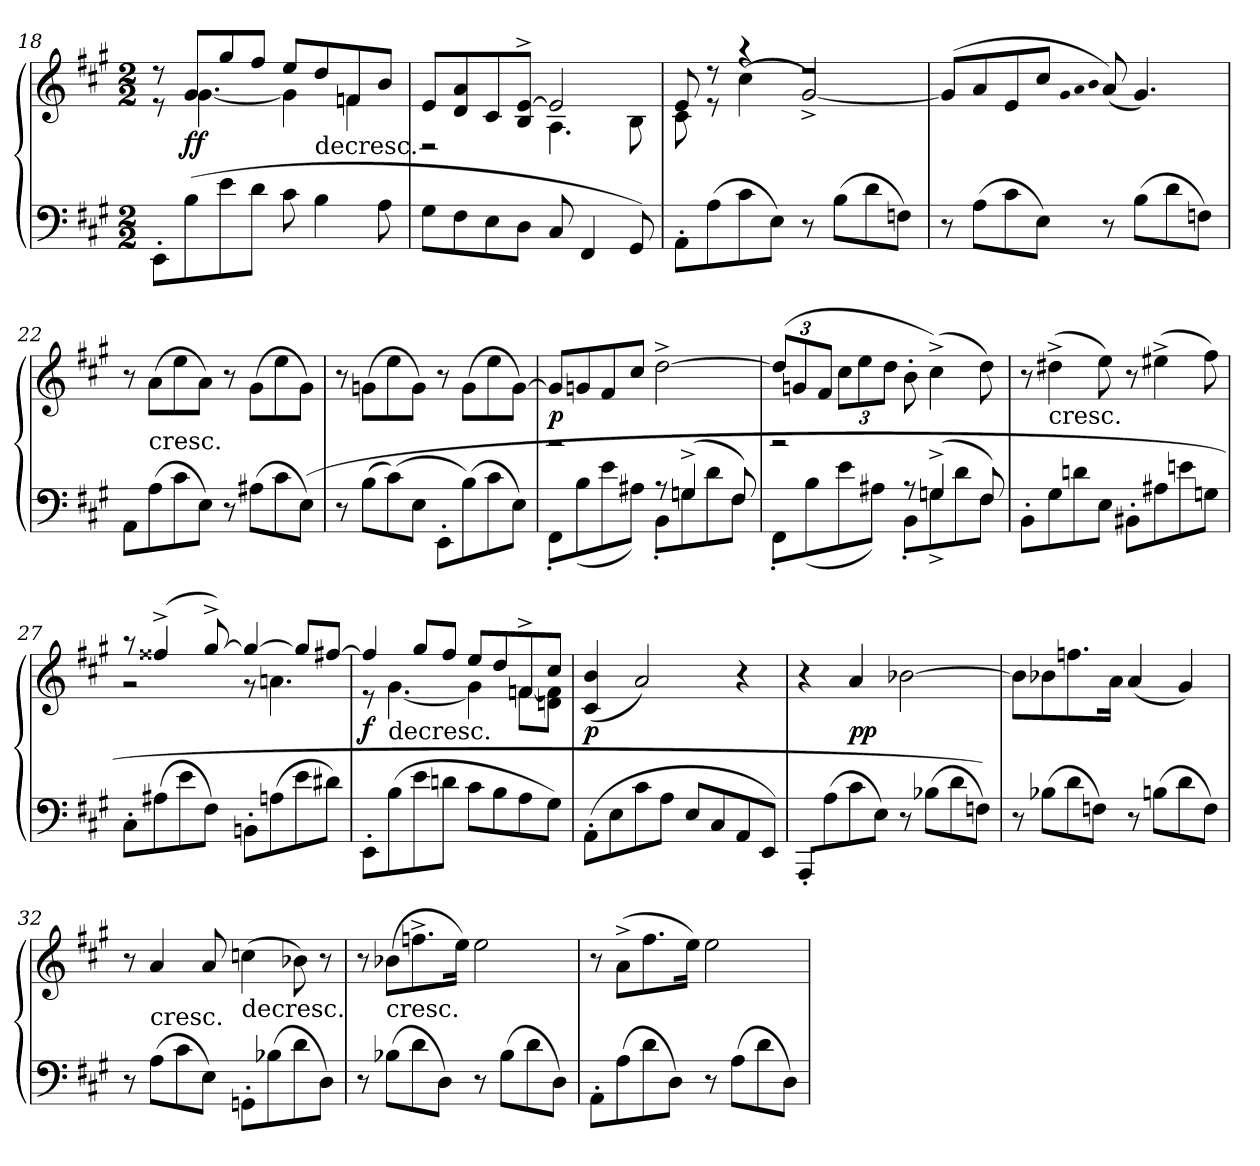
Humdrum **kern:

**kern	**kern	**dynam
*part1	*part1	*part1
*staff2	*staff1	*staff1/2
*clefF4	*clefG2	*
*k[f#c#g#]	*k[f#c#g#]	*
*A:	*A:	*
*M2/2	*M2/2	*
=18	=18	=18
*	*^	*
8EE'\L	8r	8r	.
(8B\	8g#/L	[4.g#\	ff
8e\	8gg#/	.	.
8d\J	8ff#/J	.	.
8c#\	8ee/L	4g#\]	.
!	!LO:TX:c:t=decresc.	!	!
4B\	8dd/	.	.
.	8fn/	4fn\	.
8A\	8b/J	.	.
=19	=19	=19	=19
8G#\L	8e/L	2r	.
8F#\	8d/ 8a/	.	.
8E\	8c#/	.	.
8D\J	8B^/ [8e^/J	.	.
8C#/	2e/]	4.A\	.
4FF#/	.	.	.
8GG#/)	.	8B\	.
=20	=20	=20	=20
8AA'\L	8e/	8c#\	.
(8A\	8r	8r	.
8c#\	4r	(4cc#\	.
8E\J)	.	.	.
8r	2r	[2g#^/)	.
(8B\L	.	.	.
8d\	.	.	.
8Fn\J)	.	.	.
*	*v	*v	*
=21	=21	=21
8r	(8g#/L]	.
(8A\L	8a/	.
8c#\	8e/	.
8E\J)	8cc#/J	.
.	qg#	.
.	qa	.
.	qb	.
8r	(8a/)	.
(8B\L	4.g#/)	.
8d\	.	.
8Fn\J)	.	.
=22	=22	=22
8AA\L	8r	.
!	!LO:TX:c:t=cresc.	!
(8A\	(8a\L	.
8c#\	8ee\	.
8E\J)	8a\J)	.
8r	8r	.
(8A#X\L	(8g#\L	.
8c#\	8ee\	.
(8E\J)	8g#\J)	.
=23	=23	=23
8r	8r	.
(8B\L	(8gn\L	.
(8c#\)	8ee\	.
8E\J	8g\J)	.
8EE'/L	8r	.
(8B\)	(8g\L	.
8c#\	8ee\	.
8E\J)	[8g\J)	.
=24	=24	=24
*^	*	*
2r	8FF#'\L	8g/L]	p
.	(8B\	8gn/	.
.	8e\	8f#/	.
.	8A#X\J)	8cc#/J	.
8r	8BB'\L	[2dd^\	.
(4Gn^/	8Gn\	.	.
.	8d\	.	.
8F#/)	8F#\J	.	.
=25	=25	=25	=25
2r	8FF#'\L	(12dd/L]	.
.	.	12gn/	.
.	(8B\	.	.
.	.	12f#/J	.
.	8e\	12cc#\L	.
.	.	12ee\	.
.	8A#X\J)	.	.
.	.	12dd\J	.
8r	8BB'\L	8b'\	.
(4Gn^/	8Gn^\	(4cc#^\)	.
.	8d\	.	.
8F#/)	8F#\J	8dd\)	.
*v	*v	*	*
=26	=26	=26
8BB'\L	8r	.
!	!LO:TX:c:t=cresc.	!
8G#\	(4dd#X^\	.
8dn\	.	.
8E\J	8ee\)	.
8BB#X'\L	8r	.
8A#X\	(4ee#X^\	.
8en\	.	.
8Gn\J	8ff#\)	.
=27	=27	=27
*	*^	*
8C#'\L	8r	2r	.
(8A#X\	(4ff##X^/	.	.
8e\	.	.	.
8F#\J)	[8gg#^/)	.	.
8BBn'\L	4gg#/_	8r	.
(8An\	.	4.an\	.
8e\	8gg#/L]	.	.
8d#X\J)	[8ff#X/J	.	.
=28	=28	=28	=28
8EE'\L	4ff#/]	8r	f
!	!	!LO:TX:c:t=decresc.	!
(8B\	.	[4.g#\	.
8e\	8gg#/L	.	.
8dn\J	8ff#/J	.	.
8c#\L	8ee/L	4g#\]	.
8B\	8dd/	.	.
8A\	8fn^/	[8fn\L	.
8G#\J)	8cc#/J	8dn\ 8f]\J	.
*	*v	*v	*
=29	=29	=29
(8AA'\L	(4c#/ 4b/	p
8E\	.	.
8c#\	2a/)	.
8A\J	.	.
8E/L	.	.
8C#/	.	.
8AA/	4r	.
8EE/J)	.	.
=30	=30	=30
8AAA'/L	4r	.
(8A\	.	.
8c#\	4a/	pp
8E\J)	.	.
8r	[2b-X\	.
(8B-X\L	.	.
8d\	.	.
8Fn\J))	.	.
=31	=31	=31
8r	8b-\L]	.
(8B-X\L	8b-X\	.
8d\	8.ffn\	.
8Fn\J)	.	.
.	16a\Jk	.
8r	(4a/	.
(8Bn\L	.	.
8d\	4g#/)	.
8F\J)	.	.
=32	=32	=32
8r	8r	.
!	!LO:TX:c:t=cresc.	!
(8A\L	4a/	.
8c#\	.	.
8E\J)	8a/	.
!	!LO:TX:c:t=decresc.	!
8GGn'\L	(4ccn\	.
(8B-X\	.	.
8d\	8b-X\)	.
8D\J)	8r	.
=33	=33	=33
8r	8r	.
!	!LO:TX:c:t=cresc.	!
(8B-X\L	(8b-X\L	.
8d\	8.ffn^\	.
8D\J)	.	.
.	16ee\Jk)	.
8r	2ee\	.
(8B-\L	.	.
8d\	.	.
8D\J)	.	.
=34	=34	=34
8AA'\L	8r	.
(8A\	(8a^\L	.
8d\	8.ff#\	.
8D\J)	.	.
.	16ee\Jk)	.
8r	2ee\	.
(8A\L	.	.
8d\	.	.
8D\J)	.	.
=	=	=
*-	*-	*-
